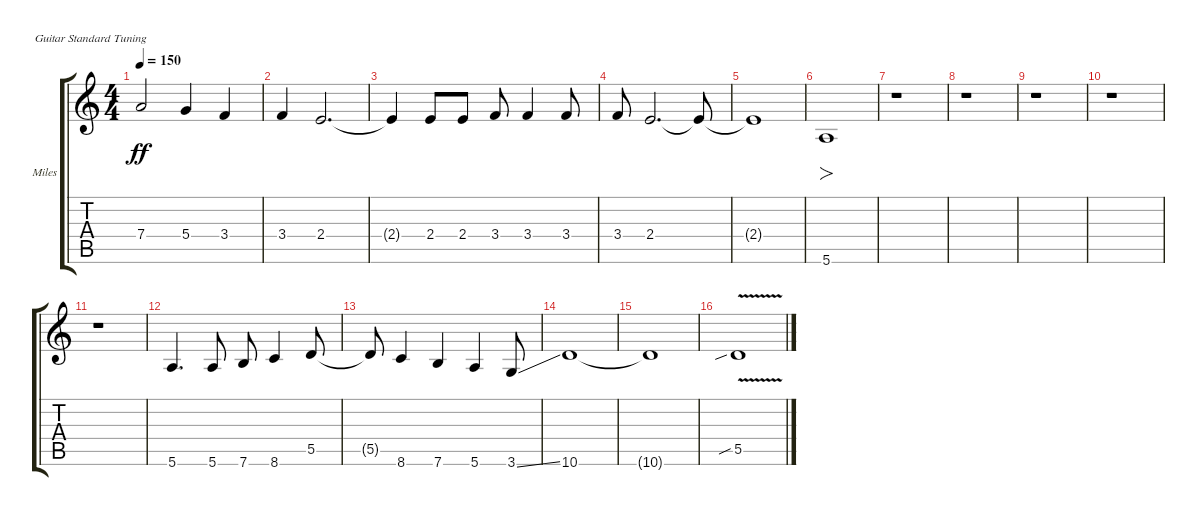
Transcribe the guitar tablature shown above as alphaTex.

\defaultSystemsLayout 4
\bracketExtendMode groupsimilarinstruments
\firstSystemTrackNameOrientation horizontal
\otherSystemsTrackNameOrientation horizontal
\track ("Miles Kane" "Miles") {instrument electricguitarclean}
\staff {score tabs}
\tuning (E4 B3 G3 D3 A2 E2)
\ts (4 4)
\tempo 150
\clef g2
\ks c
7.4.2{dy ff} 5.4.4 3.4.4 |
3.4.4 2.4.2{d} |
2.4{t}.4 2.4.8 2.4.8 3.4.8 3.4.4 3.4.8 |
3.4.8 2.4.2{d} 2.4{t}.8 |
2.4{t}.1 |
5.6.1{fo} |
r.1 |
r.1 |
r.1 |
r.1 |
r.1 |
5.6.4{d} 5.6.8 7.6.8 8.6.4 5.5.8 |
5.5{t}.8 8.6.4 7.6.4 5.6.4 3.6{ss}.8 |
10.6.1 |
10.6{t}.1 |
5.5{v sib}.1
